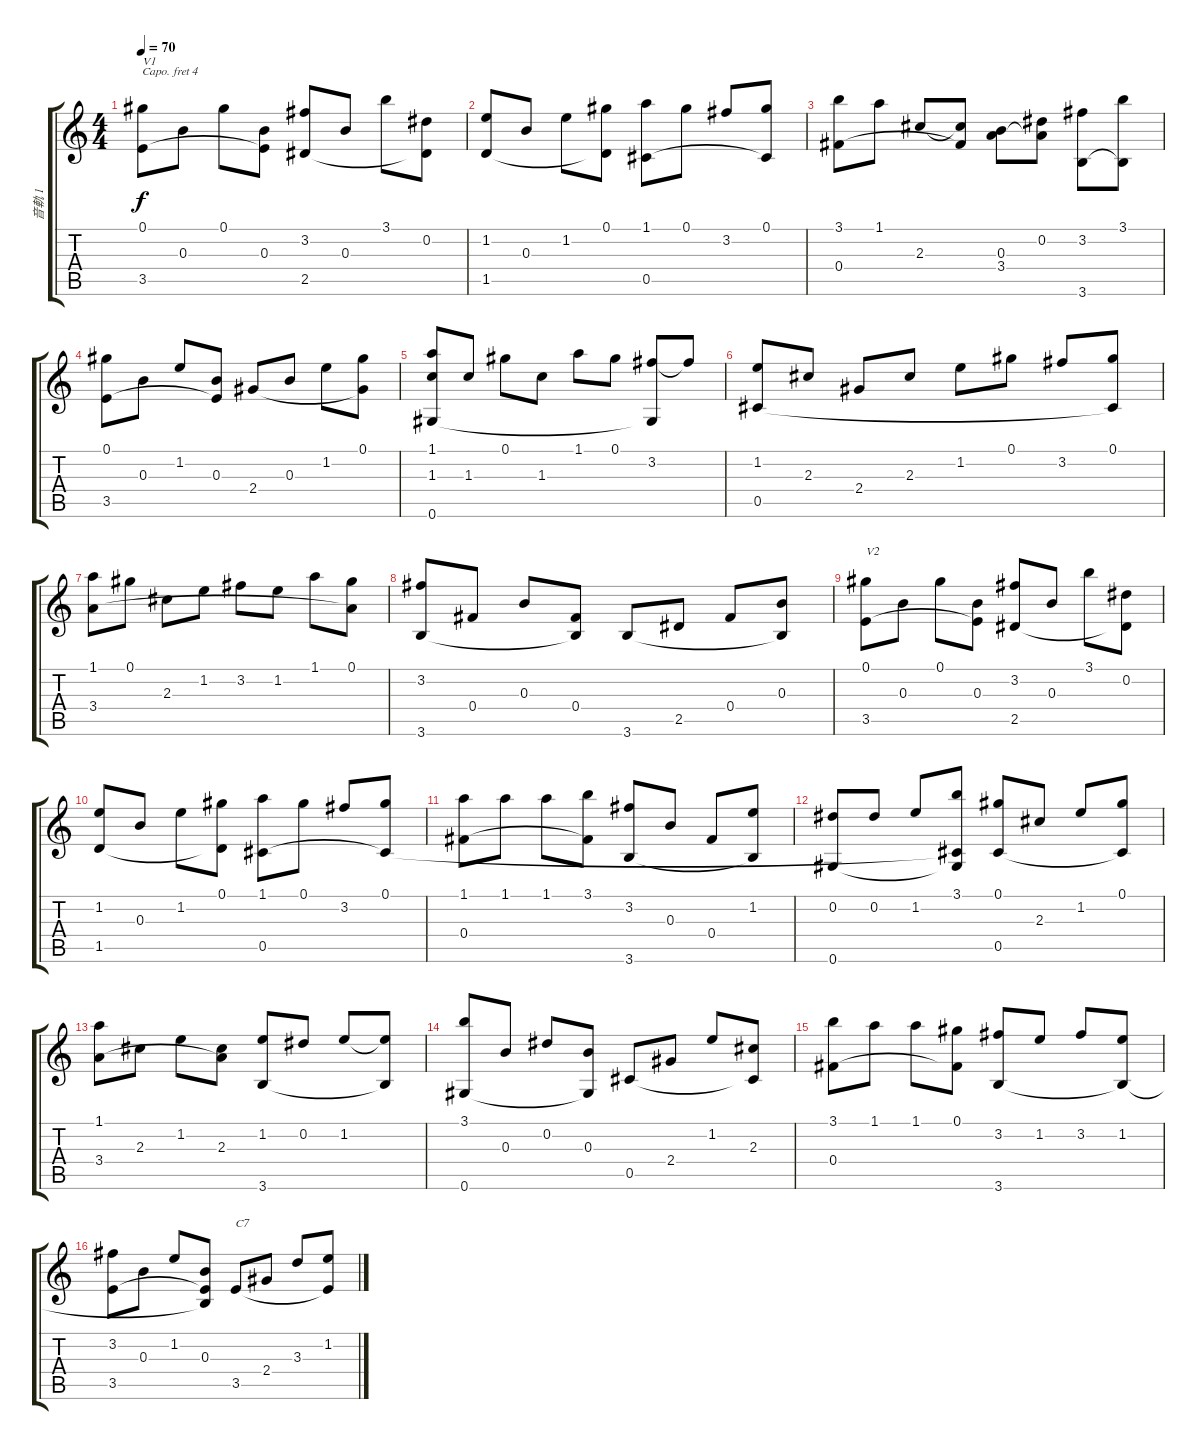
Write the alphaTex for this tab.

\track ("音軌 1" "音軌 1") {instrument acousticguitarsteel}
\staff {score tabs}
\capo 4
\tuning (E4 B3 G3 D3 A2 E2) {hide}
\ts (4 4)
\tempo 70
\clef g2
\ks c
(0.1 3.5).8{txt "V1" dy f instrument acousticguitarsteel} 0.3.8 0.1.8 (0.3 3.5{t}).8 (3.2 2.5).8 0.3.8 3.1.8 (0.2 2.5{t}).8 |
(1.2 1.5).8 0.3.8 1.2.8 (0.1 1.5{t}).8 (1.1 0.5).8 0.1.8 3.2.8 (0.1 0.5{t}).8 |
(3.1 0.4).8 1.1.8 2.3.8 (2.3{t} 0.4{t}).8 (0.3 3.4).8 (0.2 3.4{t}).8 (3.2 3.6).8 (3.1 3.6{t}).8 |
(0.1 3.5).8 0.3.8 1.2.8 (0.3 3.5{t}).8 2.4.8 0.3.8 1.2.8 (0.1 2.4{t}).8 |
(1.1 1.3 0.6).8 1.3.8 0.1.8 1.3.8 1.1.8 0.1.8 (3.2 0.6{t}).8 3.2{t}.8 |
(1.2 0.5).8 2.3.8 2.4.8 2.3.8 1.2.8 0.1.8 3.2.8 (0.1 0.5{t}).8 |
(1.1 3.4).8 0.1.8 2.3.8 1.2.8 3.2.8 1.2.8 1.1.8 (0.1 3.4{t}).8 |
(3.2 3.6).8 0.4.8 0.3.8 (0.4 3.6{t}).8 3.6.8 2.5.8 0.4.8 (0.3 3.6{t}).8 |
(0.1 3.5).8{txt "V2"} 0.3.8 0.1.8 (0.3 3.5{t}).8 (3.2 2.5).8 0.3.8 3.1.8 (0.2 2.5{t}).8 |
(1.2 1.5).8 0.3.8 1.2.8 (0.1 1.5{t}).8 (1.1 0.5).8 0.1.8 3.2.8 (0.1 0.5{t}).8 |
(1.1 0.4).8 1.1.8 1.1.8 (3.1 0.4{t}).8 (3.2 3.6).8 0.3.8 0.4.8 (1.2 3.6{t}).8 |
(0.2 0.6).8 0.2.8 1.2.8 (3.1 0.5{t} 0.6{t}).8 (0.1 0.5).8 2.3.8 1.2.8 (0.1 0.5{t}).8 |
(1.1 3.4).8 2.3.8 1.2.8 (2.3 3.4{t}).8 (1.2 3.6).8 0.2.8 1.2.8 (1.2{t} 3.6{t}).8 |
(3.1 0.6).8 0.3.8 0.2.8 (0.3 0.6{t}).8 0.5.8 2.4.8 1.2.8 (2.3 0.5{t}).8 |
(3.1 0.4).8 1.1.8 1.1.8 (0.1 0.4{t}).8 (3.2 3.6).8 1.2.8 3.2.8 (1.2 3.6{t}).8 |
(3.2 3.5).8 0.3.8 1.2.8 (0.3 3.5{t} 3.6{t}).8 3.5.8{txt "C7"} 2.4.8 3.3.8 (1.2 3.5{t}).8
